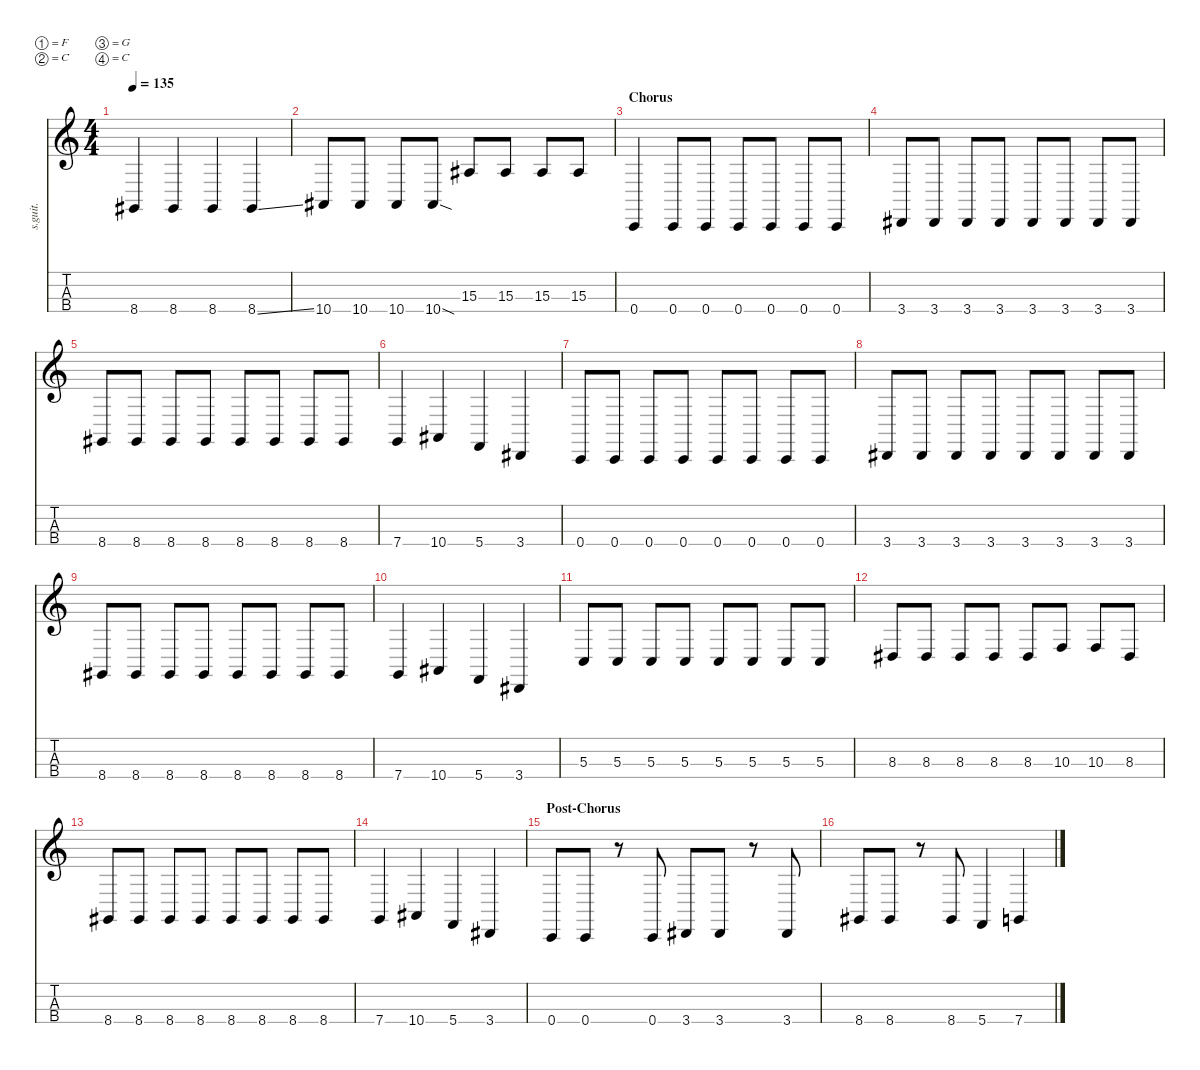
\defaultSystemsLayout 4
\hideDynamics
\bracketExtendMode nobrackets
\track ("John Cooper (4-String)" "s.guit.") {instrument electricbassfinger}
\staff {score tabs}
\tuning (F2 C2 G1 C1)
\ts (4 4)
\tempo 135
\clef g2
\ks c
8.4{acc #}.4{lyrics (0 "") lyrics (1 "") lyrics (2 "") lyrics (3 "") lyrics (4 "") dy f} 8.4{acc #}.4{lyrics (0 "") lyrics (1 "") lyrics (2 "") lyrics (3 "") lyrics (4 "")} 8.4{acc #}.4{lyrics (0 "") lyrics (1 "") lyrics (2 "") lyrics (3 "") lyrics (4 "")} 8.4{ss acc #}.4{lyrics (0 "") lyrics (1 "") lyrics (2 "") lyrics (3 "") lyrics (4 "")} |
10.4{acc #}.8{lyrics (0 "") lyrics (1 "") lyrics (2 "") lyrics (3 "") lyrics (4 "")} 10.4{acc #}.8{lyrics (0 "") lyrics (1 "") lyrics (2 "") lyrics (3 "") lyrics (4 "")} 10.4{acc #}.8{lyrics (0 "") lyrics (1 "") lyrics (2 "") lyrics (3 "") lyrics (4 "")} 10.4{sod acc #}.8{lyrics (0 "") lyrics (1 "") lyrics (2 "") lyrics (3 "") lyrics (4 "")} 15.3{acc #}.8{lyrics (0 "") lyrics (1 "") lyrics (2 "") lyrics (3 "") lyrics (4 "")} 15.3{acc #}.8{lyrics (0 "") lyrics (1 "") lyrics (2 "") lyrics (3 "") lyrics (4 "")} 15.3{acc #}.8{lyrics (0 "") lyrics (1 "") lyrics (2 "") lyrics (3 "") lyrics (4 "")} 15.3{acc #}.8{lyrics (0 "") lyrics (1 "") lyrics (2 "") lyrics (3 "") lyrics (4 "")} |
\section ("" "Chorus")
0.4.4{lyrics (0 "") lyrics (1 "") lyrics (2 "") lyrics (3 "") lyrics (4 "")} 0.4.8{lyrics (0 "") lyrics (1 "") lyrics (2 "") lyrics (3 "") lyrics (4 "")} 0.4.8{lyrics (0 "") lyrics (1 "") lyrics (2 "") lyrics (3 "") lyrics (4 "")} 0.4.8{lyrics (0 "") lyrics (1 "") lyrics (2 "") lyrics (3 "") lyrics (4 "")} 0.4.8{lyrics (0 "") lyrics (1 "") lyrics (2 "") lyrics (3 "") lyrics (4 "")} 0.4.8{lyrics (0 "") lyrics (1 "") lyrics (2 "") lyrics (3 "") lyrics (4 "")} 0.4.8{lyrics (0 "") lyrics (1 "") lyrics (2 "") lyrics (3 "") lyrics (4 "")} |
3.4{acc #}.8{lyrics (0 "") lyrics (1 "") lyrics (2 "") lyrics (3 "") lyrics (4 "")} 3.4{acc #}.8{lyrics (0 "") lyrics (1 "") lyrics (2 "") lyrics (3 "") lyrics (4 "")} 3.4{acc #}.8{lyrics (0 "") lyrics (1 "") lyrics (2 "") lyrics (3 "") lyrics (4 "")} 3.4{acc #}.8{lyrics (0 "") lyrics (1 "") lyrics (2 "") lyrics (3 "") lyrics (4 "")} 3.4{acc #}.8{lyrics (0 "") lyrics (1 "") lyrics (2 "") lyrics (3 "") lyrics (4 "")} 3.4{acc #}.8{lyrics (0 "") lyrics (1 "") lyrics (2 "") lyrics (3 "") lyrics (4 "")} 3.4{acc #}.8{lyrics (0 "") lyrics (1 "") lyrics (2 "") lyrics (3 "") lyrics (4 "")} 3.4{acc #}.8{lyrics (0 "") lyrics (1 "") lyrics (2 "") lyrics (3 "") lyrics (4 "")} |
8.4{acc #}.8{lyrics (0 "") lyrics (1 "") lyrics (2 "") lyrics (3 "") lyrics (4 "")} 8.4{acc #}.8{lyrics (0 "") lyrics (1 "") lyrics (2 "") lyrics (3 "") lyrics (4 "")} 8.4{acc #}.8{lyrics (0 "") lyrics (1 "") lyrics (2 "") lyrics (3 "") lyrics (4 "")} 8.4{acc #}.8{lyrics (0 "") lyrics (1 "") lyrics (2 "") lyrics (3 "") lyrics (4 "")} 8.4{acc #}.8{lyrics (0 "") lyrics (1 "") lyrics (2 "") lyrics (3 "") lyrics (4 "")} 8.4{acc #}.8{lyrics (0 "") lyrics (1 "") lyrics (2 "") lyrics (3 "") lyrics (4 "")} 8.4{acc #}.8{lyrics (0 "") lyrics (1 "") lyrics (2 "") lyrics (3 "") lyrics (4 "")} 8.4{acc #}.8{lyrics (0 "") lyrics (1 "") lyrics (2 "") lyrics (3 "") lyrics (4 "")} |
7.4.4{lyrics (0 "") lyrics (1 "") lyrics (2 "") lyrics (3 "") lyrics (4 "")} 10.4{acc #}.4{lyrics (0 "") lyrics (1 "") lyrics (2 "") lyrics (3 "") lyrics (4 "")} 5.4.4{lyrics (0 "") lyrics (1 "") lyrics (2 "") lyrics (3 "") lyrics (4 "")} 3.4{acc #}.4{lyrics (0 "") lyrics (1 "") lyrics (2 "") lyrics (3 "") lyrics (4 "")} |
0.4.8{lyrics (0 "") lyrics (1 "") lyrics (2 "") lyrics (3 "") lyrics (4 "")} 0.4.8{lyrics (0 "") lyrics (1 "") lyrics (2 "") lyrics (3 "") lyrics (4 "")} 0.4.8{lyrics (0 "") lyrics (1 "") lyrics (2 "") lyrics (3 "") lyrics (4 "")} 0.4.8{lyrics (0 "") lyrics (1 "") lyrics (2 "") lyrics (3 "") lyrics (4 "")} 0.4.8{lyrics (0 "") lyrics (1 "") lyrics (2 "") lyrics (3 "") lyrics (4 "")} 0.4.8{lyrics (0 "") lyrics (1 "") lyrics (2 "") lyrics (3 "") lyrics (4 "")} 0.4.8{lyrics (0 "") lyrics (1 "") lyrics (2 "") lyrics (3 "") lyrics (4 "")} 0.4.8{lyrics (0 "") lyrics (1 "") lyrics (2 "") lyrics (3 "") lyrics (4 "")} |
3.4{acc #}.8{lyrics (0 "") lyrics (1 "") lyrics (2 "") lyrics (3 "") lyrics (4 "")} 3.4{acc #}.8{lyrics (0 "") lyrics (1 "") lyrics (2 "") lyrics (3 "") lyrics (4 "")} 3.4{acc #}.8{lyrics (0 "") lyrics (1 "") lyrics (2 "") lyrics (3 "") lyrics (4 "")} 3.4{acc #}.8{lyrics (0 "") lyrics (1 "") lyrics (2 "") lyrics (3 "") lyrics (4 "")} 3.4{acc #}.8{lyrics (0 "") lyrics (1 "") lyrics (2 "") lyrics (3 "") lyrics (4 "")} 3.4{acc #}.8{lyrics (0 "") lyrics (1 "") lyrics (2 "") lyrics (3 "") lyrics (4 "")} 3.4{acc #}.8{lyrics (0 "") lyrics (1 "") lyrics (2 "") lyrics (3 "") lyrics (4 "")} 3.4{acc #}.8{lyrics (0 "") lyrics (1 "") lyrics (2 "") lyrics (3 "") lyrics (4 "")} |
8.4{acc #}.8{lyrics (0 "") lyrics (1 "") lyrics (2 "") lyrics (3 "") lyrics (4 "")} 8.4{acc #}.8{lyrics (0 "") lyrics (1 "") lyrics (2 "") lyrics (3 "") lyrics (4 "")} 8.4{acc #}.8{lyrics (0 "") lyrics (1 "") lyrics (2 "") lyrics (3 "") lyrics (4 "")} 8.4{acc #}.8{lyrics (0 "") lyrics (1 "") lyrics (2 "") lyrics (3 "") lyrics (4 "")} 8.4{acc #}.8{lyrics (0 "") lyrics (1 "") lyrics (2 "") lyrics (3 "") lyrics (4 "")} 8.4{acc #}.8{lyrics (0 "") lyrics (1 "") lyrics (2 "") lyrics (3 "") lyrics (4 "")} 8.4{acc #}.8{lyrics (0 "") lyrics (1 "") lyrics (2 "") lyrics (3 "") lyrics (4 "")} 8.4{acc #}.8{lyrics (0 "") lyrics (1 "") lyrics (2 "") lyrics (3 "") lyrics (4 "")} |
7.4.4{lyrics (0 "") lyrics (1 "") lyrics (2 "") lyrics (3 "") lyrics (4 "")} 10.4{acc #}.4{lyrics (0 "") lyrics (1 "") lyrics (2 "") lyrics (3 "") lyrics (4 "")} 5.4.4{lyrics (0 "") lyrics (1 "") lyrics (2 "") lyrics (3 "") lyrics (4 "")} 3.4{acc #}.4{lyrics (0 "") lyrics (1 "") lyrics (2 "") lyrics (3 "") lyrics (4 "")} |
5.3.8{lyrics (0 "") lyrics (1 "") lyrics (2 "") lyrics (3 "") lyrics (4 "")} 5.3.8{lyrics (0 "") lyrics (1 "") lyrics (2 "") lyrics (3 "") lyrics (4 "")} 5.3.8{lyrics (0 "") lyrics (1 "") lyrics (2 "") lyrics (3 "") lyrics (4 "")} 5.3.8{lyrics (0 "") lyrics (1 "") lyrics (2 "") lyrics (3 "") lyrics (4 "")} 5.3.8{lyrics (0 "") lyrics (1 "") lyrics (2 "") lyrics (3 "") lyrics (4 "")} 5.3.8{lyrics (0 "") lyrics (1 "") lyrics (2 "") lyrics (3 "") lyrics (4 "")} 5.3.8{lyrics (0 "") lyrics (1 "") lyrics (2 "") lyrics (3 "") lyrics (4 "")} 5.3.8{lyrics (0 "") lyrics (1 "") lyrics (2 "") lyrics (3 "") lyrics (4 "")} |
8.3{acc #}.8{lyrics (0 "") lyrics (1 "") lyrics (2 "") lyrics (3 "") lyrics (4 "")} 8.3{acc #}.8{lyrics (0 "") lyrics (1 "") lyrics (2 "") lyrics (3 "") lyrics (4 "")} 8.3{acc #}.8{lyrics (0 "") lyrics (1 "") lyrics (2 "") lyrics (3 "") lyrics (4 "")} 8.3{acc #}.8{lyrics (0 "") lyrics (1 "") lyrics (2 "") lyrics (3 "") lyrics (4 "")} 8.3{acc #}.8{lyrics (0 "") lyrics (1 "") lyrics (2 "") lyrics (3 "") lyrics (4 "")} 10.3.8{lyrics (0 "") lyrics (1 "") lyrics (2 "") lyrics (3 "") lyrics (4 "")} 10.3.8{lyrics (0 "") lyrics (1 "") lyrics (2 "") lyrics (3 "") lyrics (4 "")} 8.3{acc #}.8{lyrics (0 "") lyrics (1 "") lyrics (2 "") lyrics (3 "") lyrics (4 "")} |
8.4{acc #}.8{lyrics (0 "") lyrics (1 "") lyrics (2 "") lyrics (3 "") lyrics (4 "")} 8.4{acc #}.8{lyrics (0 "") lyrics (1 "") lyrics (2 "") lyrics (3 "") lyrics (4 "")} 8.4{acc #}.8{lyrics (0 "") lyrics (1 "") lyrics (2 "") lyrics (3 "") lyrics (4 "")} 8.4{acc #}.8{lyrics (0 "") lyrics (1 "") lyrics (2 "") lyrics (3 "") lyrics (4 "")} 8.4{acc #}.8{lyrics (0 "") lyrics (1 "") lyrics (2 "") lyrics (3 "") lyrics (4 "")} 8.4{acc #}.8{lyrics (0 "") lyrics (1 "") lyrics (2 "") lyrics (3 "") lyrics (4 "")} 8.4{acc #}.8{lyrics (0 "") lyrics (1 "") lyrics (2 "") lyrics (3 "") lyrics (4 "")} 8.4{acc #}.8{lyrics (0 "") lyrics (1 "") lyrics (2 "") lyrics (3 "") lyrics (4 "")} |
7.4.4{lyrics (0 "") lyrics (1 "") lyrics (2 "") lyrics (3 "") lyrics (4 "")} 10.4{acc #}.4{lyrics (0 "") lyrics (1 "") lyrics (2 "") lyrics (3 "") lyrics (4 "")} 5.4.4{lyrics (0 "") lyrics (1 "") lyrics (2 "") lyrics (3 "") lyrics (4 "")} 3.4{acc #}.4{lyrics (0 "") lyrics (1 "") lyrics (2 "") lyrics (3 "") lyrics (4 "")} |
\section ("" "Post-Chorus")
0.4.8{lyrics (0 "") lyrics (1 "") lyrics (2 "") lyrics (3 "") lyrics (4 "")} 0.4.8{lyrics (0 "") lyrics (1 "") lyrics (2 "") lyrics (3 "") lyrics (4 "")} r.8 0.4.8{lyrics (0 "") lyrics (1 "") lyrics (2 "") lyrics (3 "") lyrics (4 "")} 3.4{acc #}.8{lyrics (0 "") lyrics (1 "") lyrics (2 "") lyrics (3 "") lyrics (4 "")} 3.4{acc #}.8{lyrics (0 "") lyrics (1 "") lyrics (2 "") lyrics (3 "") lyrics (4 "")} r.8 3.4{acc #}.8{lyrics (0 "") lyrics (1 "") lyrics (2 "") lyrics (3 "") lyrics (4 "")} |
8.4{acc #}.8{lyrics (0 "") lyrics (1 "") lyrics (2 "") lyrics (3 "") lyrics (4 "")} 8.4{acc #}.8{lyrics (0 "") lyrics (1 "") lyrics (2 "") lyrics (3 "") lyrics (4 "")} r.8 8.4{acc #}.8{lyrics (0 "") lyrics (1 "") lyrics (2 "") lyrics (3 "") lyrics (4 "")} 5.4.4{lyrics (0 "") lyrics (1 "") lyrics (2 "") lyrics (3 "") lyrics (4 "")} 7.4.4{lyrics (0 "") lyrics (1 "") lyrics (2 "") lyrics (3 "") lyrics (4 "")}
